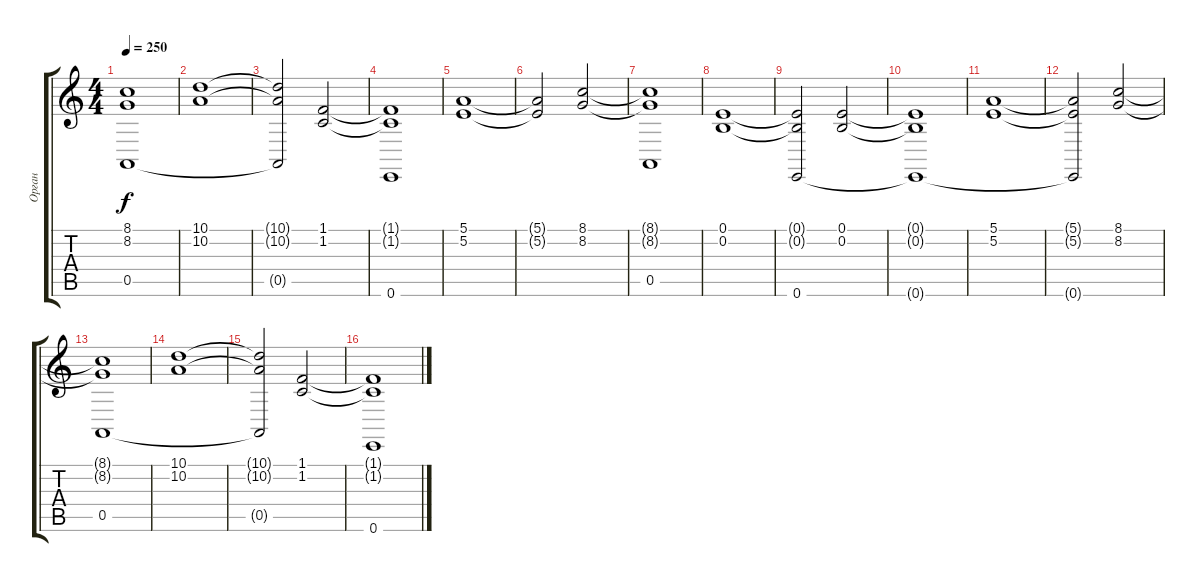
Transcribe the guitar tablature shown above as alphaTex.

\track ("Орган" "Орган") {instrument churchorgan}
\staff {score tabs}
\tuning (E4 B3 G3 D3 A2 E2) {hide}
\ts (4 4)
\tempo 250
\clef g2
\ks c
(8.1{t} 8.2{t} 0.5).1{dy f} |
(10.1 10.2).1 |
(10.1{t} 10.2{t} 0.5{t}).2 (1.1 1.2).2 |
(1.1{t} 1.2{t} 0.6).1 |
(5.1 5.2).1 |
(5.1{t} 5.2{t}).2 (8.1 8.2).2 |
(8.1{t} 8.2{t} 0.5).1 |
(0.1 0.2).1 |
(0.1{t} 0.2{t} 0.6).2 (0.1 0.2).2 |
(0.1{t} 0.2{t} 0.6{t}).1 |
(5.1 5.2).1 |
(5.1{t} 5.2{t} 0.6{t}).2 (8.1 8.2).2 |
(8.1{t} 8.2{t} 0.5).1 |
(10.1 10.2).1 |
(10.1{t} 10.2{t} 0.5{t}).2 (1.1 1.2).2 |
(1.1{t} 1.2{t} 0.6).1
